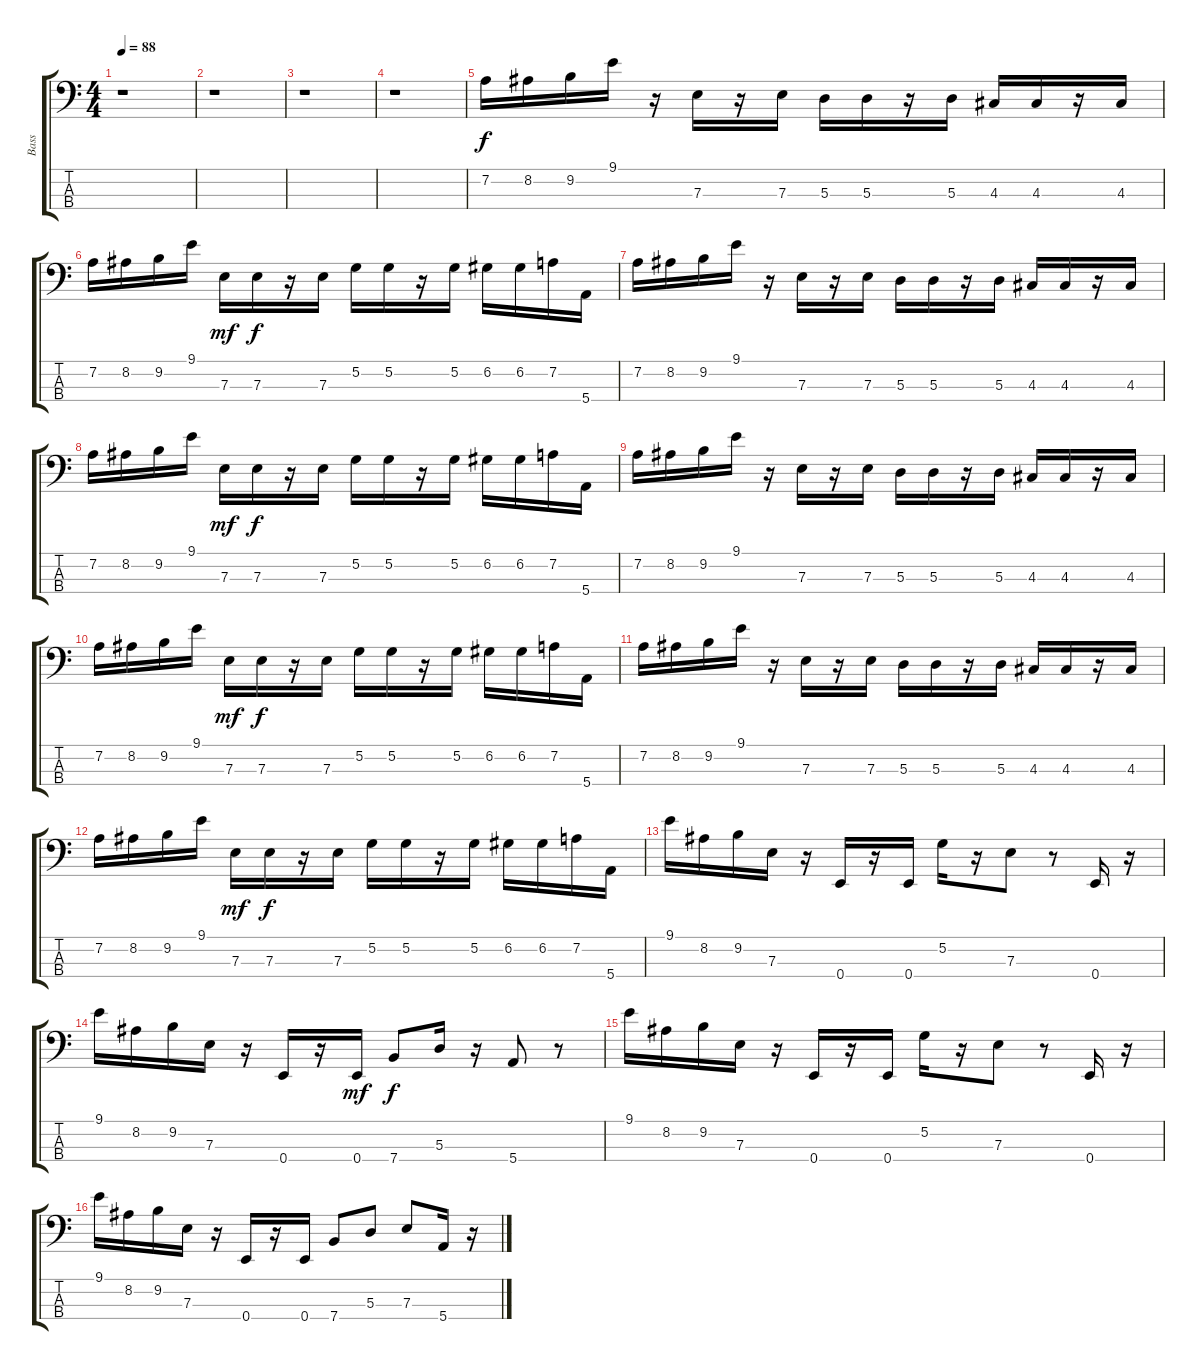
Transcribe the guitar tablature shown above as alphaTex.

\track ("Bass" "Bass") {instrument electricbassfinger}
\staff {score tabs}
\tuning (G2 D2 A1 E1) {hide}
\ts (4 4)
\tempo 88
\clef f4
\ks c
r.1{dy f instrument electricbassfinger} |
r.1 |
r.1 |
r.1 |
7.2.16 8.2.16 9.2.16 9.1.16 r.16 7.3.16 r.16 7.3.16 5.3.16 5.3.16 r.16 5.3.16 4.3.16 4.3.16 r.16 4.3.16 |
7.2.16 8.2.16 9.2.16 9.1.16 7.3.16{dy mf} 7.3.16{dy f} r.16 7.3.16 5.2.16 5.2.16 r.16 5.2.16 6.2.16 6.2.16 7.2.16 5.4.16 |
7.2.16 8.2.16 9.2.16 9.1.16 r.16 7.3.16 r.16 7.3.16 5.3.16 5.3.16 r.16 5.3.16 4.3.16 4.3.16 r.16 4.3.16 |
7.2.16 8.2.16 9.2.16 9.1.16 7.3.16{dy mf} 7.3.16{dy f} r.16 7.3.16 5.2.16 5.2.16 r.16 5.2.16 6.2.16 6.2.16 7.2.16 5.4.16 |
7.2.16 8.2.16 9.2.16 9.1.16 r.16 7.3.16 r.16 7.3.16 5.3.16 5.3.16 r.16 5.3.16 4.3.16 4.3.16 r.16 4.3.16 |
7.2.16 8.2.16 9.2.16 9.1.16 7.3.16{dy mf} 7.3.16{dy f} r.16 7.3.16 5.2.16 5.2.16 r.16 5.2.16 6.2.16 6.2.16 7.2.16 5.4.16 |
7.2.16 8.2.16 9.2.16 9.1.16 r.16 7.3.16 r.16 7.3.16 5.3.16 5.3.16 r.16 5.3.16 4.3.16 4.3.16 r.16 4.3.16 |
7.2.16 8.2.16 9.2.16 9.1.16 7.3.16{dy mf} 7.3.16{dy f} r.16 7.3.16 5.2.16 5.2.16 r.16 5.2.16 6.2.16 6.2.16 7.2.16 5.4.16 |
9.1.16 8.2.16 9.2.16 7.3.16 r.16 0.4.16 r.16 0.4.16 5.2.16 r.16 7.3.8 r.8 0.4.16 r.16 |
9.1.16 8.2.16 9.2.16 7.3.16 r.16 0.4.16 r.16 0.4.16{dy mf} 7.4.8{dy f} 5.3.16 r.16 5.4.8 r.8 |
9.1.16 8.2.16 9.2.16 7.3.16 r.16 0.4.16 r.16 0.4.16 5.2.16 r.16 7.3.8 r.8 0.4.16 r.16 |
9.1.16 8.2.16 9.2.16 7.3.16 r.16 0.4.16 r.16 0.4.16 7.4.8 5.3.8 7.3.8 5.4.16 r.16
